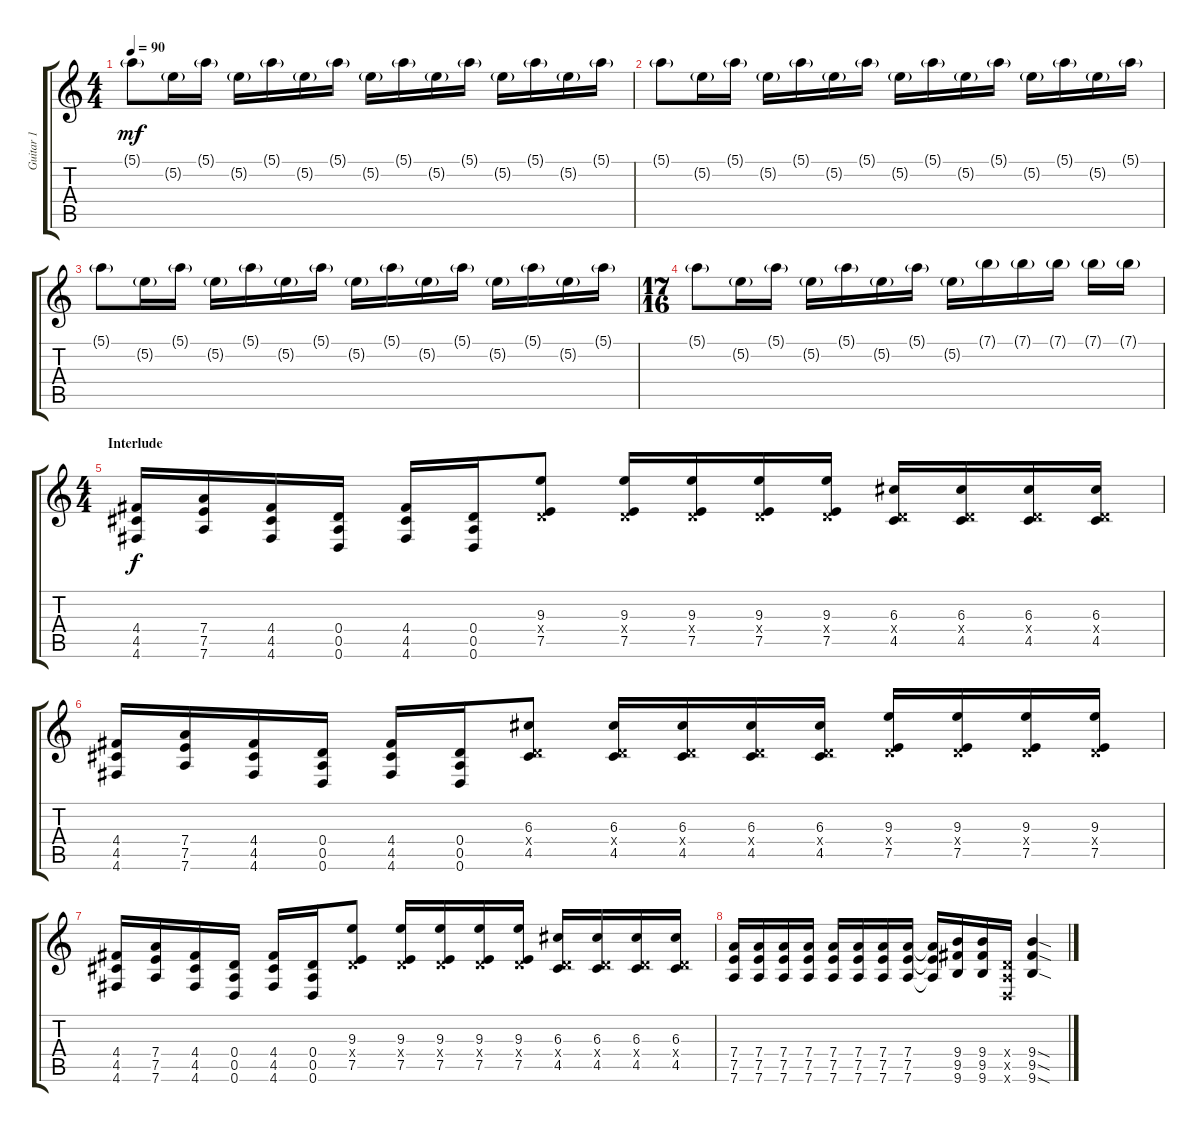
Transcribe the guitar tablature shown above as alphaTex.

\track ("Guitar 1" "Guitar 1") {instrument distortionguitar}
\staff {score tabs}
\tuning (E4 B3 G3 D3 A2 D2) {hide}
\ts (4 4)
\tempo 90
\clef g2
\ks c
5.1{g}.8{dy mf} 5.2{g}.16 5.1{g}.16 5.2{g}.16 5.1{g}.16 5.2{g}.16 5.1{g}.16 5.2{g}.16 5.1{g}.16 5.2{g}.16 5.1{g}.16 5.2{g}.16 5.1{g}.16 5.2{g}.16 5.1{g}.16 |
5.1{g}.8 5.2{g}.16 5.1{g}.16 5.2{g}.16 5.1{g}.16 5.2{g}.16 5.1{g}.16 5.2{g}.16 5.1{g}.16 5.2{g}.16 5.1{g}.16 5.2{g}.16 5.1{g}.16 5.2{g}.16 5.1{g}.16 |
5.1{g}.8 5.2{g}.16 5.1{g}.16 5.2{g}.16 5.1{g}.16 5.2{g}.16 5.1{g}.16 5.2{g}.16 5.1{g}.16 5.2{g}.16 5.1{g}.16 5.2{g}.16 5.1{g}.16 5.2{g}.16 5.1{g}.16 |
\ts (17 16)
5.1{g}.8 5.2{g}.16 5.1{g}.16 5.2{g}.16 5.1{g}.16 5.2{g}.16 5.1{g}.16 5.2{g}.16 7.1{g}.16 7.1{g}.16 7.1{g}.16 7.1{g}.16 7.1{g}.16 |
\ts (4 4)
\section ("" "Interlude")
(4.4 4.5 4.6).16{dy f} (7.4 7.5 7.6).16 (4.4 4.5 4.6).16 (0.4 0.5 0.6).16 (4.4 4.5 4.6).16 (0.4 0.5 0.6).16 (9.3 0.4{x} 7.5).8 (9.3 0.4{x} 7.5).16 (9.3 0.4{x} 7.5).16 (9.3 0.4{x} 7.5).16 (9.3 0.4{x} 7.5).16 (6.3 0.4{x} 4.5).16 (6.3 0.4{x} 4.5).16 (6.3 0.4{x} 4.5).16 (6.3 0.4{x} 4.5).16 |
(4.4 4.5 4.6).16 (7.4 7.5 7.6).16 (4.4 4.5 4.6).16 (0.4 0.5 0.6).16 (4.4 4.5 4.6).16 (0.4 0.5 0.6).16 (6.3 0.4{x} 4.5).8 (6.3 0.4{x} 4.5).16 (6.3 0.4{x} 4.5).16 (6.3 0.4{x} 4.5).16 (6.3 0.4{x} 4.5).16 (9.3 0.4{x} 7.5).16 (9.3 0.4{x} 7.5).16 (9.3 0.4{x} 7.5).16 (9.3 0.4{x} 7.5).16 |
(4.4 4.5 4.6).16 (7.4 7.5 7.6).16 (4.4 4.5 4.6).16 (0.4 0.5 0.6).16 (4.4 4.5 4.6).16 (0.4 0.5 0.6).16 (9.3 0.4{x} 7.5).8 (9.3 0.4{x} 7.5).16 (9.3 0.4{x} 7.5).16 (9.3 0.4{x} 7.5).16 (9.3 0.4{x} 7.5).16 (6.3 0.4{x} 4.5).16 (6.3 0.4{x} 4.5).16 (6.3 0.4{x} 4.5).16 (6.3 0.4{x} 4.5).16 |
(7.4 7.5 7.6).16 (7.4 7.5 7.6).16 (7.4 7.5 7.6).16 (7.4 7.5 7.6).16 (7.4 7.5 7.6).16 (7.4 7.5 7.6).16 (7.4 7.5 7.6).16 (7.4 7.5 7.6).16 (7.4{t} 7.5{t} 7.6{t}).16 (9.4 9.5 9.6).16 (9.4 9.5 9.6).16 (0.4{x} 0.5{x} 0.6{x}).16 (9.4{sod} 9.5{sod} 9.6{sod}).4
